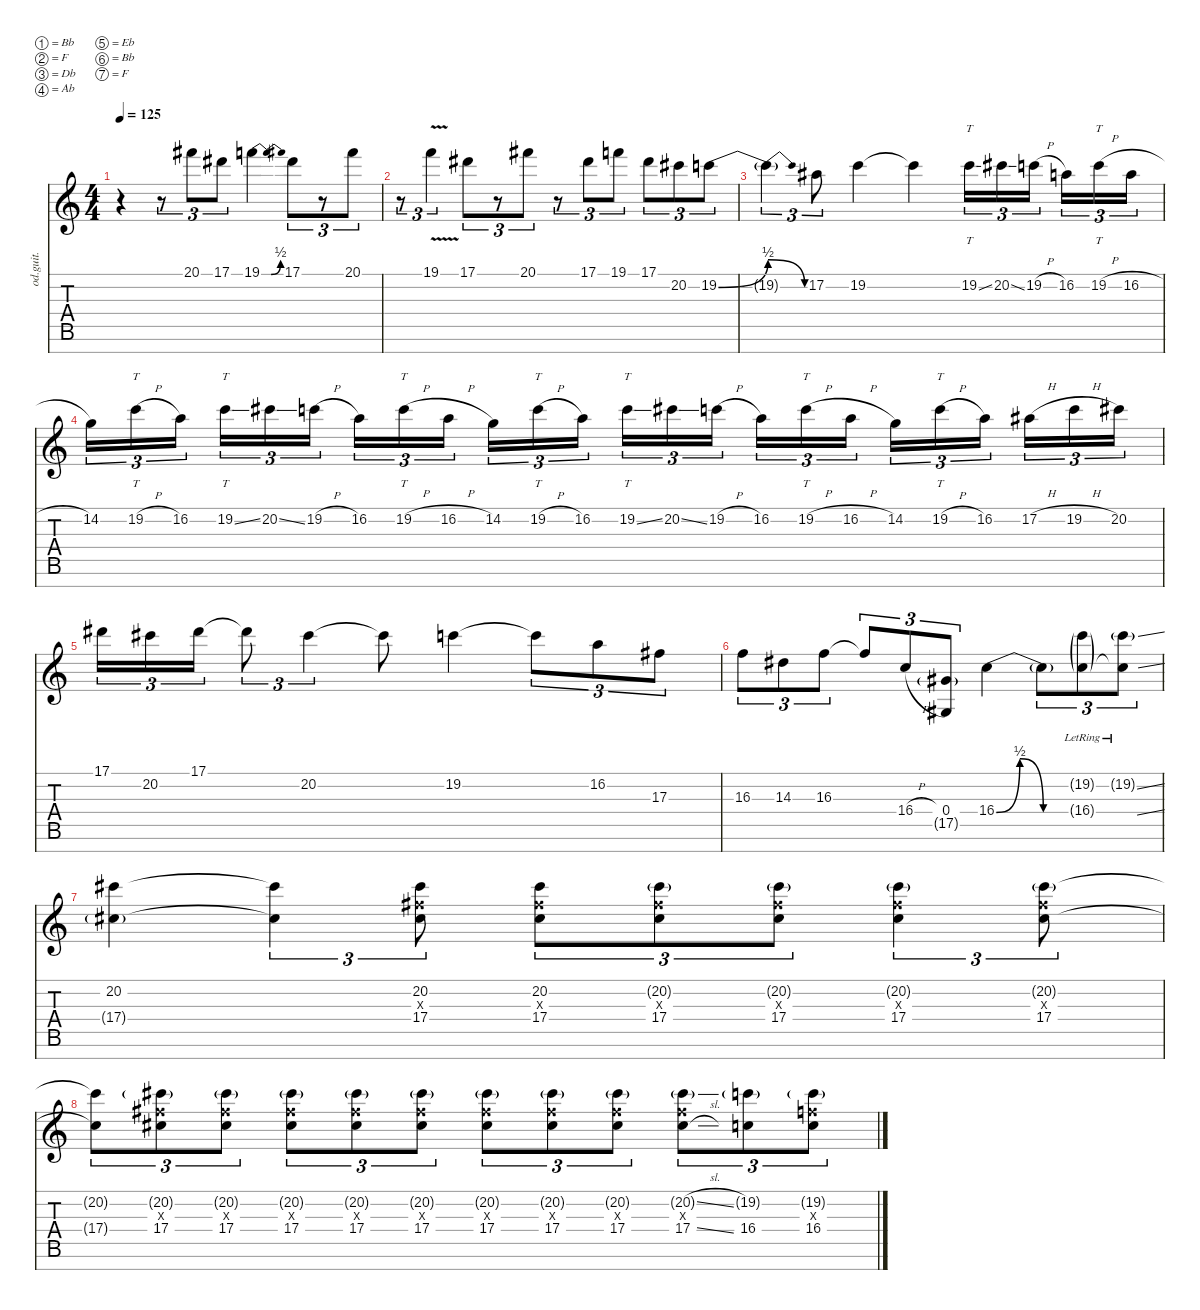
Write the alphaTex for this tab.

\defaultSystemsLayout 4
\hideDynamics
\bracketExtendMode nobrackets
\track ("8 string Guitar SOLO (Fredrik Thordendal)" "od.guit.") {instrument overdrivenguitar}
\staff {score tabs}
\tuning (Bb3 F3 Db3 Ab2 Eb2 Bb1 F1)
\ts (4 4)
\tempo 125
\clef g2
\ks c
r.4{dy mf beam Down} r.8{tu (3 2) beam Down} 20.1{acc #}.8{tu (3 2) dy f beam Down} 17.1{acc #}.8{tu (3 2) beam Down} 19.1{be (bendrelease 0 0 25.999999199999998 2 34.9999992 2 15 0)}.4{beam Down} 17.1{acc #}.8{tu (3 2) beam Down} r.8{tu (3 2) beam Down} 20.1{acc #}.8{tu (3 2) beam Down} |
r.8{tu (3 2) beam Down} 19.1{v}.4{tu (3 2) beam Down} 17.1{acc #}.8{tu (3 2) beam Down} r.8{tu (3 2) beam Down} 20.1{acc #}.8{tu (3 2) beam Down} r.8{tu (3 2) beam Down} 17.1{acc #}.8{tu (3 2) beam Down} 19.1.8{tu (3 2) beam Down} 17.1{acc #}.8{tu (3 2) beam Down} 20.2{acc #}.8{tu (3 2) beam Down} 19.2{be (bend 0 0 60 2)}.8{tu (3 2) beam Down} |
19.2{be (release 0 2 60 0) t}.4{tu (3 2) beam Down} 17.2{acc #}.8{tu (3 2) beam Down} 19.2.4{beam Down} 19.2{t}.4{beam Down} 19.2{ss}.16{tt tu (3 2) beam Down} 20.2{ss acc #}.16{tu (3 2) beam Down} 19.2{h}.16{tu (3 2) beam Down} 16.2.16{tu (3 2) beam Down} 19.2{h}.16{tt tu (3 2) beam Down} 16.2{h}.16{tu (3 2) beam Down} |
14.2.16{tu (3 2) beam Down} 19.2{h}.16{tt tu (3 2) beam Down} 16.2.16{tu (3 2) beam Down} 19.2{ss}.16{tt tu (3 2) beam Down} 20.2{ss acc #}.16{tu (3 2) beam Down} 19.2{h}.16{tu (3 2) beam Down} 16.2.16{tu (3 2) beam Down} 19.2{h}.16{tt tu (3 2) beam Down} 16.2{h}.16{tu (3 2) beam Down} 14.2.16{tu (3 2) beam Down} 19.2{h}.16{tt tu (3 2) beam Down} 16.2.16{tu (3 2) beam Down} 19.2{ss}.16{tt tu (3 2) beam Down} 20.2{ss acc #}.16{tu (3 2) beam Down} 19.2{h}.16{tu (3 2) beam Down} 16.2.16{tu (3 2) beam Down} 19.2{h}.16{tt tu (3 2) beam Down} 16.2{h}.16{tu (3 2) beam Down} 14.2.16{tu (3 2) beam Down} 19.2{h}.16{tt tu (3 2) beam Down} 16.2.16{tu (3 2) beam Down} 17.2{h acc #}.16{tu (3 2) beam Down} 19.2{h}.16{tu (3 2) beam Down} 20.2{acc #}.16{tu (3 2) beam Down} |
17.1{acc #}.16{tu (3 2) beam Down} 20.2{acc #}.16{tu (3 2) beam Down} 17.1{acc #}.16{tu (3 2) beam Down} 17.1{t acc #}.8{tu (3 2) beam Down} 20.2{acc #}.4{tu (3 2) beam Down} 20.2{t acc #}.8{beam Down} 19.2.4{beam Down} 19.2{t}.8{tu (3 2) beam Down} 16.2.8{tu (3 2) beam Down} 17.3{acc #}.8{tu (3 2) beam Down} |
16.3.8{tu (3 2) beam Down} 14.3{acc #}.8{tu (3 2) beam Down} 16.3.8{tu (3 2) beam Down} 16.3{t}.8{tu (3 2) beam Up} 16.4{h}.8{tu (3 2) beam Up} (0.4{acc #} 17.5{g acc #}).8{tu (3 2) beam Up} 16.4{be (bendrelease 0 0 30 2 30 2 60 0)}.4{beam Down} 16.4{be (hold 0 0 60 0) t}.8{tu (3 2) beam Down} (19.2{g} 16.4{g lr}).8{tu (3 2) dy mf beam Down} (19.2{ss g} 16.4{ss lr t}).8{tu (3 2) dy f beam Down} |
(20.2{acc #} 17.4{g acc #}).4{dy ff beam Down} (20.2{t acc #} 17.4{t acc #}).4{tu (3 2) dy f beam Down} (20.2{acc #} 17.3{x acc #} 17.4{acc #}).8{tu (3 2) dy mf beam Down} (20.2{acc #} 17.3{x acc #} 17.4{acc #}).8{tu (3 2) beam Down} (20.2{g acc #} 17.3{x acc #} 17.4{acc #}).8{tu (3 2) beam Down} (20.2{g acc #} 17.3{x acc #} 17.4{acc #}).8{tu (3 2) beam Down} (20.2{g acc #} 17.3{x acc #} 17.4{acc #}).4{tu (3 2) beam Down} (20.2{g acc #} 17.3{x acc #} 17.4{acc #}).8{tu (3 2) beam Down} |
(20.2{t acc #} 17.4{t acc #}).8{tu (3 2) dy f beam Down} (20.2{g acc #} 17.3{x acc #} 17.4{acc #}).8{tu (3 2) dy mf beam Down} (20.2{g acc #} 17.3{x acc #} 17.4{acc #}).8{tu (3 2) beam Down} (20.2{g acc #} 17.3{x acc #} 17.4{acc #}).8{tu (3 2) beam Down} (20.2{g acc #} 17.3{x acc #} 17.4{acc #}).8{tu (3 2) beam Down} (20.2{g acc #} 17.3{x acc #} 17.4{acc #}).8{tu (3 2) beam Down} (20.2{g acc #} 17.3{x acc #} 17.4{acc #}).8{tu (3 2) beam Down} (20.2{g acc #} 17.3{x acc #} 17.4{acc #}).8{tu (3 2) beam Down} (20.2{g acc #} 17.3{x acc #} 17.4{acc #}).8{tu (3 2) beam Down} (20.2{sl g acc #} 17.3{x acc #} 17.4{sl acc #}).8{tu (3 2) beam Down} (19.2{g} 16.4).8{tu (3 2) dy f beam Down} (19.2{g} 16.3{x} 16.4).8{tu (3 2) dy mf beam Down}
